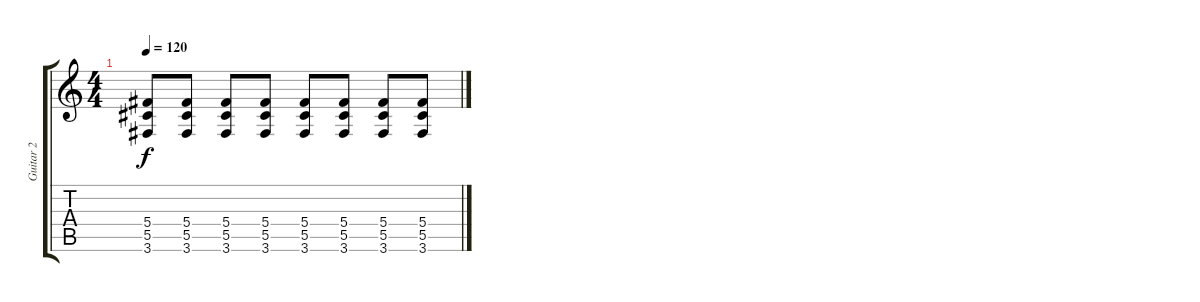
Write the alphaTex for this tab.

\track ("Guitar 2" "Guitar 2") {instrument distortionguitar}
\staff {score tabs}
\tuning (Eb4 Bb3 Gb3 Db3 Ab2 Eb2) {hide}
\ts (4 4)
\tempo 120
\clef g2
\ks c
(5.4 5.5 3.6).8{dy f} (5.4 5.5 3.6).8 (5.4 5.5 3.6).8 (5.4 5.5 3.6).8 (5.4 5.5 3.6).8 (5.4 5.5 3.6).8 (5.4 5.5 3.6).8 (5.4 5.5 3.6).8
